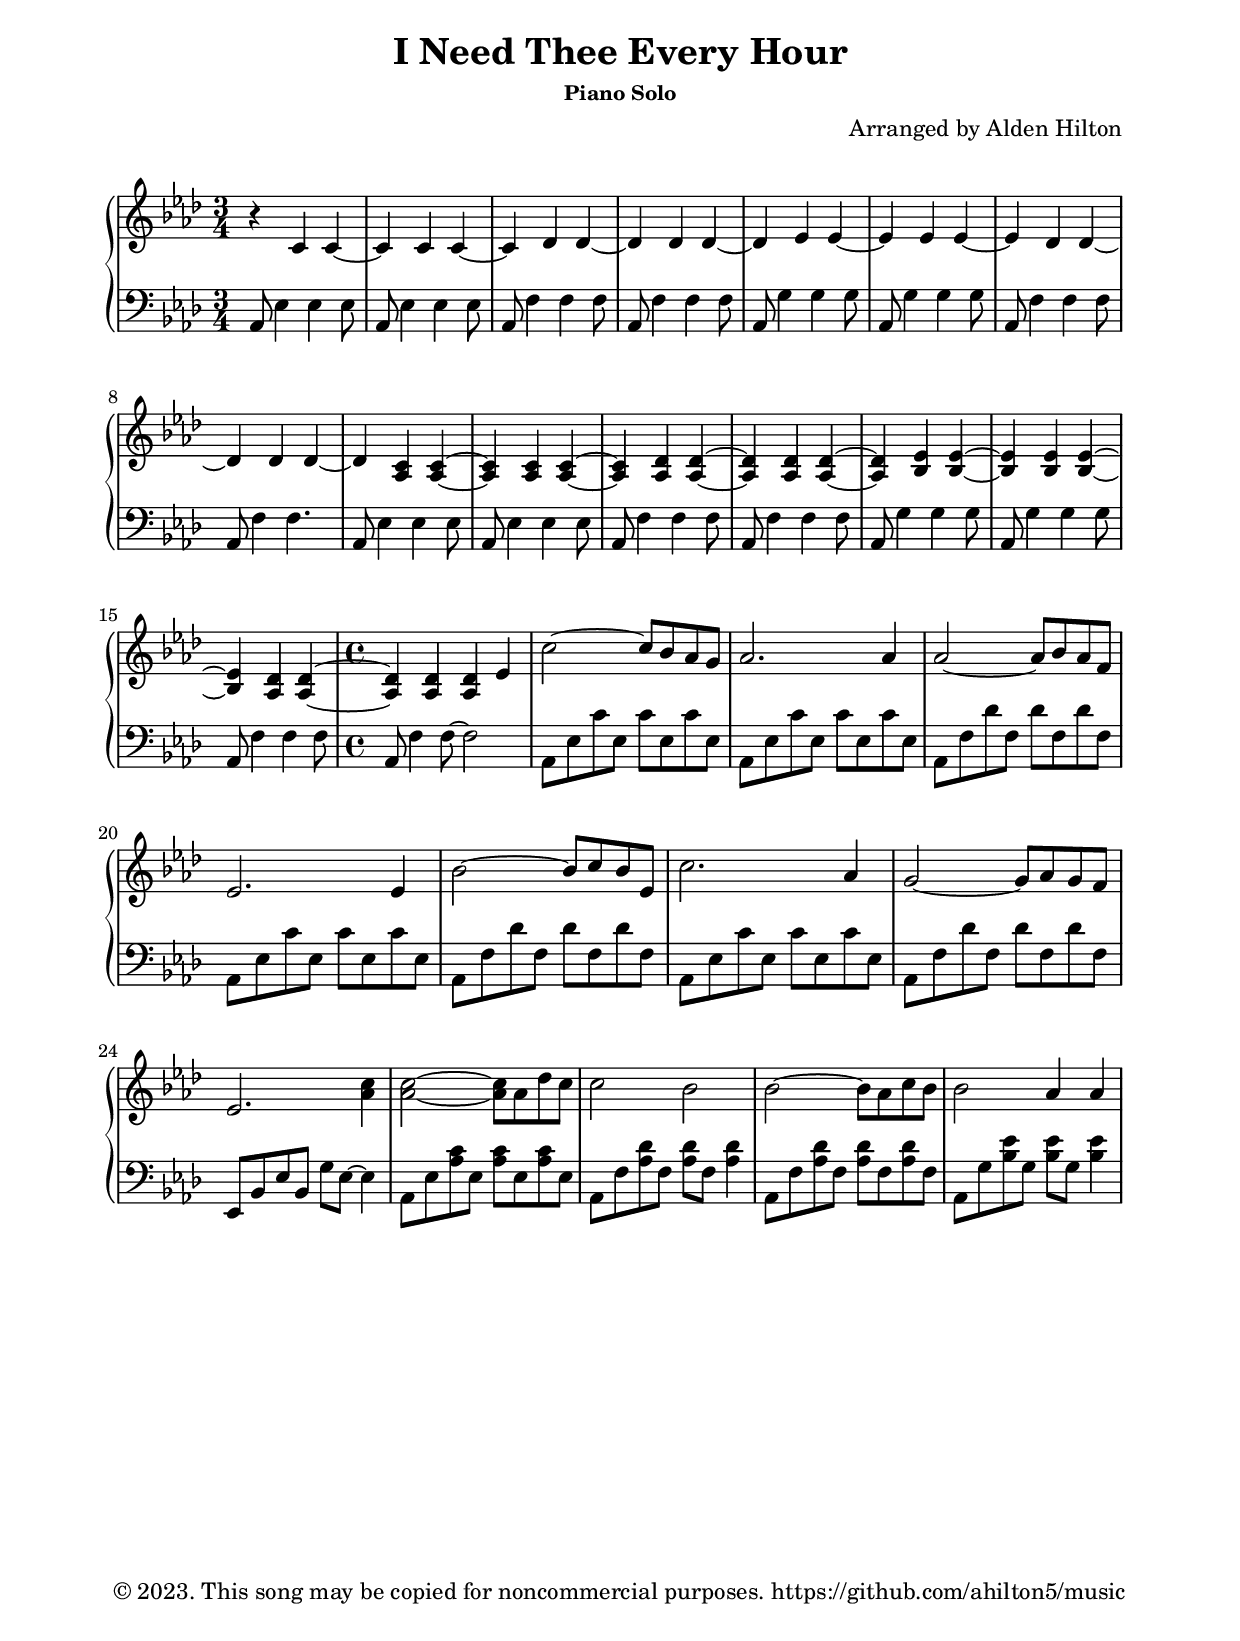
\version "2.18.2"

\header {
  title = "I Need Thee Every Hour"
  subsubtitle = "Piano Solo"
  composer = "Arranged by Alden Hilton"
  arranger = " "
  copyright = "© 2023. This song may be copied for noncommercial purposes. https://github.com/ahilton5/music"
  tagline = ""
}

\paper {
  indent = 0\cm
  top-margin = 15
  left-margin = 20
  right-margin = 20
  bottom-margin = 15
}

upper = \relative c' {
  \clef treble
  \key aes \major
  \time 3/4
  r4 c c~ |
  c c c~ |
  c des des~ |
  des des des~ |
  des ees ees~ |
  ees ees ees~ |
  ees des des~ |
  des des des~ |
  des <aes c> <aes c>~ |
  <aes c> <aes c> <aes c>~ |
  <aes c> <aes des> <aes des>~ |
  <aes des> <aes des> <aes des>~ |
  <aes des> <bes ees> <bes ees>~ |
  <bes ees> <bes ees> <bes ees>~ |
  <bes ees> <aes des> <aes des>~ |
  \time 4/4
  <aes des> <aes des> <aes des> ees' | % begin Verse 1
  c'2~ c8 bes aes g |
  aes2. aes4 |
  aes2~ aes8 bes aes f |
  ees2. ees4 |
  bes'2~ bes8 c bes ees, |
  c'2. aes4 |
  g2~ g8 aes g f |
  ees2. <aes c>4 | 
  <aes c>2~ <aes c>8 aes des c |
  c2 bes |
  bes2~ bes8 aes c bes |
  bes2 aes4 aes |
}

lower = \relative c {
  \clef bass
  \key aes \major
  \time 3/4
  aes8 ees'4 ees ees8 |
  aes,8 ees'4 ees ees8 |
  aes,8 f'4 f f8 |
  aes,8 f'4 f f8 |
  aes,8 g'4 g g8 |
  aes,8 g'4 g g8 |
  aes,8 f'4 f f8 |
  aes,8 f'4 f4. |
  aes,8 ees'4 ees ees8 |
  aes,8 ees'4 ees ees8 |
  aes,8 f'4 f f8 |
  aes,8 f'4 f f8 |
  aes,8 g'4 g g8 |
  aes,8 g'4 g g8 |
  aes,8 f'4 f f8 |
  \time 4/4
  aes,8 f'4 f8~ f2 | % begin Verse 1
  aes,8 ees' c' ees, c' ees, c' ees, |
  aes,8 ees' c' ees, c' ees, c' ees, |
  aes,8 f' des' f, des' f, des' f, |
  aes,8 ees' c' ees, c' ees, c' ees, |
  aes,8 f' des' f, des' f, des' f, |
  aes,8 ees' c' ees, c' ees, c' ees, |
  aes,8 f' des' f, des' f, des' f, |
  ees,8 bes' ees bes g' ees~ ees4 |
  aes,8 ees' <aes c> ees <aes c> ees <aes c> ees |
  aes,8 f' <aes des> f <aes des> f <aes des>4 |
  aes,8 f' <aes des> f <aes des> f <aes des> f |
  aes,8 g' <bes ees> g <bes ees> g <bes ees>4 |
}

\score {
  \new PianoStaff <<
    \new Staff \with {printPartCombineTexts = ##f } \upper 
    \new Staff \lower
  >>
  \layout { }
  \midi {}
}